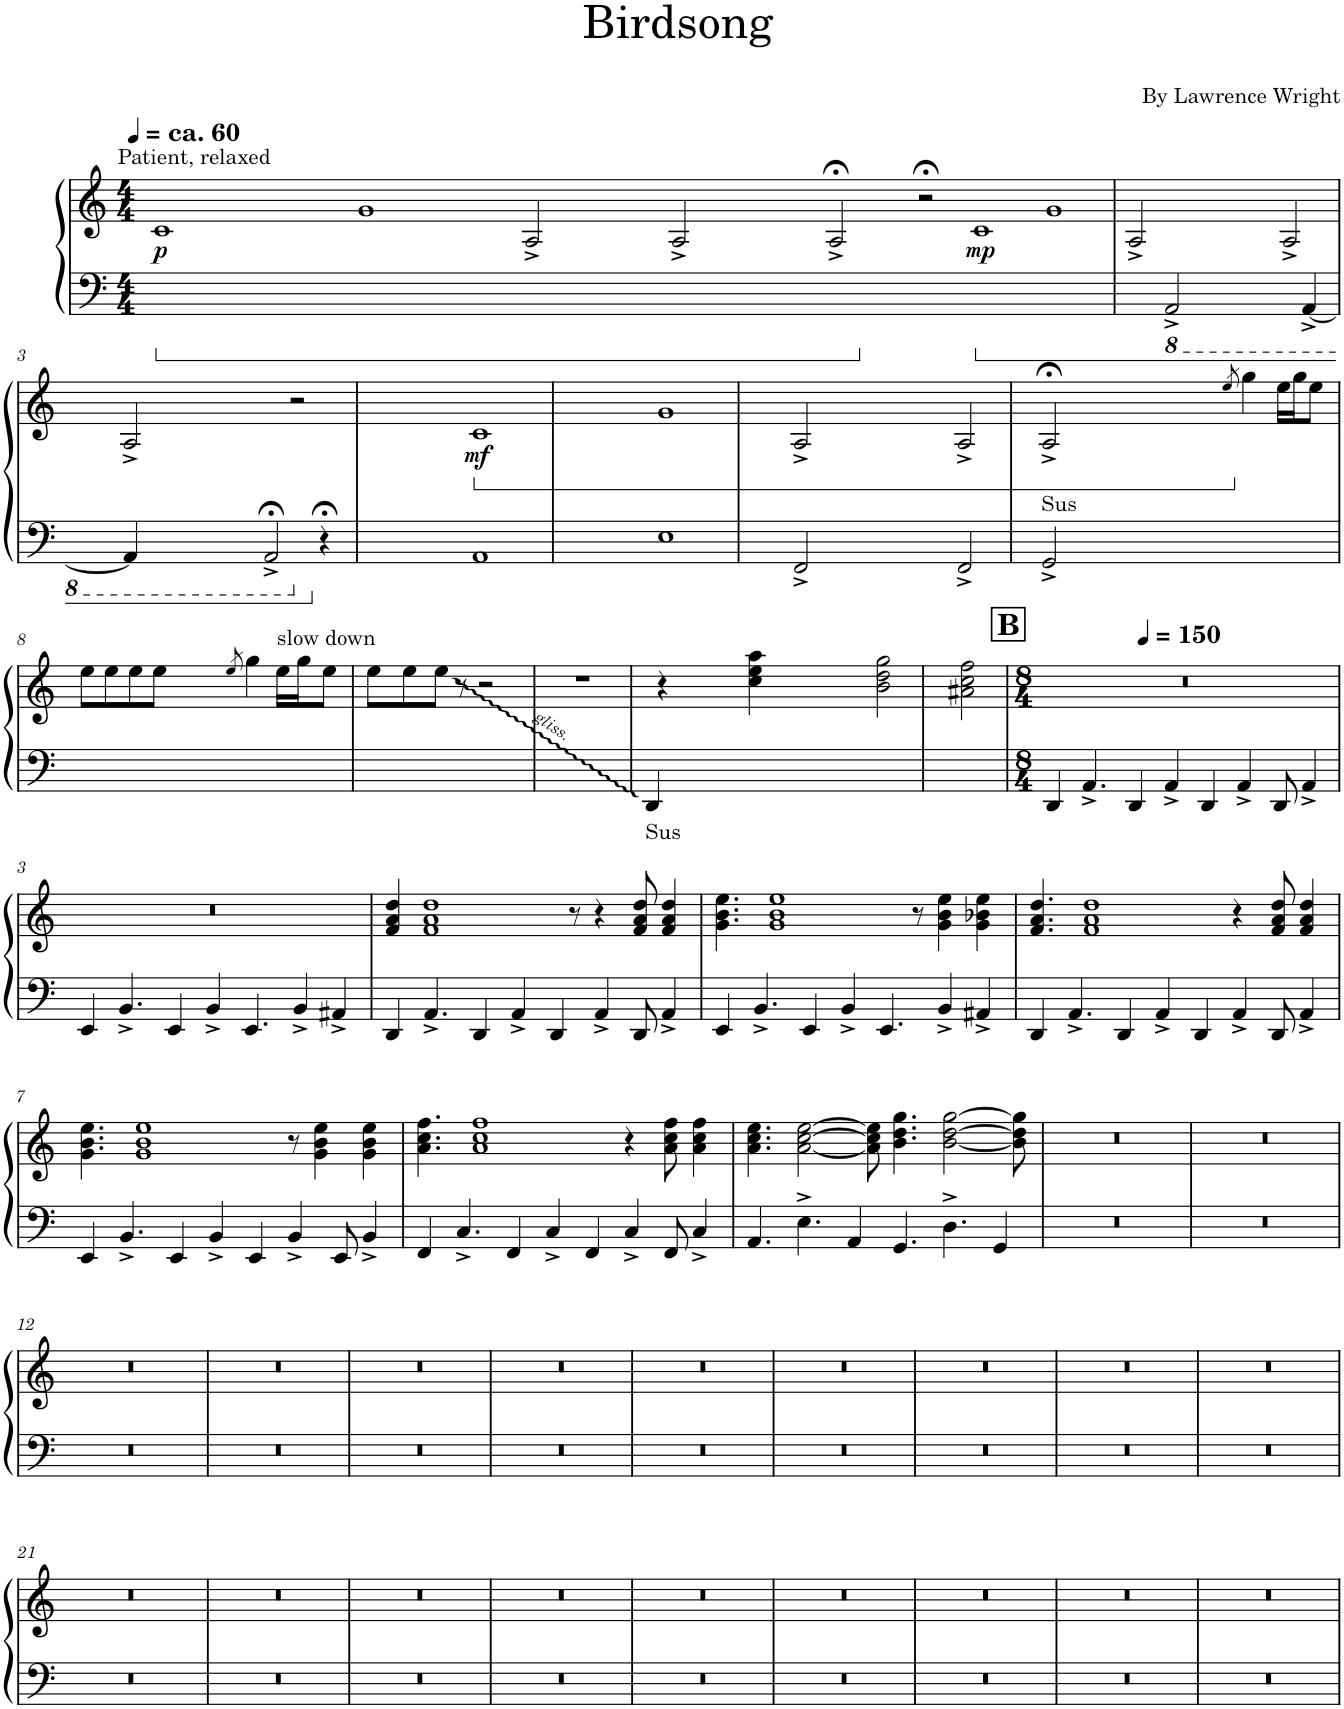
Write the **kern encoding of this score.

**kern	**kern	**dynam
*part1	*part1	*part1
*staff2	*staff1	*staff1/2
*I"Piano	*	*
*I'Pno.	*	*
*clefF4	*clefG2	*
*k[]	*k[]	*
*M4/4	*M4/4	*
=1	=1	=1
!	!LO:TX:a:t=Patient, relaxed	!
!	!LO:TX:a:B:t=ca. 60	!
!	!	!LO:DY:b
1ryy	1c	p
1ryy	1g	.
2ryy	2A^/	.
2ryy	2A^/	.
2ryy	2A;<^/	.
2ryy	2r;<	.
!	!	!LO:DY:b
1ryy	1c	mp
1ryy	1g	.
=2	=2	=2
4ryy	2A^/	.
*8ba	*	*
2AAA^/	.	.
.	2A^/	.
[4AAA^/	.	.
!!LO:LB:g=z
=3	=3	=3
4AAA/]	2A^/	.
2AAA;<^/	.	.
.	2r	.
*X8ba	*	*
4r;<	.	.
=4	=4	=4
*	*ped	*
!	!	!LO:DY:b
1AA	1c	mf
=5	=5	=5
1E	1g	.
=6	=6	=6
2FF^/	2A^/	.
2FF^/	2A^/	.
=7	=7	=7
!LO:TX:a:t=Sus	!	!
2GG^/	2A;<^/	.
*	*Xped	*
.	8qee/	.
2ryy	4gg\	.
.	16ee\LL	.
.	16gg\J	.
.	8ee\J	.
!!LO:LB:g=z
=8	=8	=8
1ryy	8ee\L	.
.	8ee\	.
.	8ee\	.
.	8ee\J	.
.	8qee/	.
.	4gg\	.
!	!LO:TX:a:t=slow down	!
.	16ee\LL	.
.	16gg\J	.
.	8ee\J	.
=9	=9	=9
1ryy	8ee\L	.
.	8ee\	.
.	8ee\J	.
.	8r	.
.	2r	.
=10	=10	=10
1ryy	1r	.
=11	=11	=11
!LO:TX:b:t=Sus	!	!
4DD/	4r	.
4ryy	4cc\ 4ee\ 4aa\	.
2ryy	2b\ 2dd\ 2gg\	.
=12	=12	=12
1ryy	2a#X\ 2cc\ 2ff\	.
.	2ryy	.
=2	=2	=2
!!LO:REH:place=s1:a:B:cj:fs=14:t=B
*M8/4	*M8/4	*
*	*MM150	*
4DD/	0r	.
4.AA^/	.	.
4DD/	.	.
4AA^/	.	.
4DD/	.	.
4AA^/	.	.
8DD/	.	.
4AA^/	.	.
!!LO:LB:g=z
=3	=3	=3
4EE/	0r	.
4.BB^/	.	.
4EE/	.	.
4BB^/	.	.
4.EE/	.	.
4BB^/	.	.
4AA#X^/	.	.
=4	=4	=4
4DD/	4f/ 4a/ 4dd/	.
4.AA^/	1f 1a 1dd	.
4DD/	.	.
4AA^/	.	.
4DD/	.	.
.	8r	.
4AA^/	4r	.
8DD/	8f/ 8a/ 8dd/	.
4AA^/	4f/ 4a/ 4dd/	.
=5	=5	=5
4EE/	4.g\ 4.b\ 4.ee\	.
4.BB^/	.	.
.	1g 1b 1ee	.
4EE/	.	.
4BB^/	.	.
4.EE/	.	.
.	8r	.
4BB^/	4g\ 4b\ 4ee\	.
4AA#X^/	4g\ 4b-X\ 4ee\	.
=6	=6	=6
4DD/	4.f/ 4.a/ 4.dd/	.
4.AA^/	.	.
.	1f 1a 1dd	.
4DD/	.	.
4AA^/	.	.
4DD/	.	.
4AA^/	4r	.
8DD/	8f/ 8a/ 8dd/	.
4AA^/	4f/ 4a/ 4dd/	.
!!LO:LB:g=z
=7	=7	=7
4EE/	4.g\ 4.b\ 4.ee\	.
4.BB^/	.	.
.	1g 1b 1ee	.
4EE/	.	.
4BB^/	.	.
4EE/	.	.
4BB^/	8r	.
.	4g\ 4b\ 4ee\	.
8EE/	.	.
4BB^/	4g\ 4b\ 4ee\	.
=8	=8	=8
4FF/	4.a\ 4.cc\ 4.ff\	.
4.C^/	.	.
.	1a 1cc 1ff	.
4FF/	.	.
4C^/	.	.
4FF/	.	.
4C^/	4r	.
8FF/	8a\ 8cc\ 8ff\	.
4C^/	4a\ 4cc\ 4ff\	.
=9	=9	=9
4.AA/	4.a\ 4.cc\ 4.ee\	.
4.E^\	[2a\ [2cc\ [2ee\	.
4AA/	.	.
.	8a\] 8cc\] 8ee\]	.
4.GG/	4.b\ 4.dd\ 4.gg\	.
4.D^\	[2b\ [2dd\ [2gg\	.
4GG/	.	.
.	8b\] 8dd\] 8gg\]	.
=10	=10	=10
0r	0r	.
=11	=11	=11
0r	0r	.
!!LO:LB:g=z
=12	=12	=12
0r	0r	.
=13	=13	=13
0r	0r	.
=14	=14	=14
0r	0r	.
=15	=15	=15
0r	0r	.
=16	=16	=16
0r	0r	.
=17	=17	=17
0r	0r	.
=18	=18	=18
0r	0r	.
=19	=19	=19
0r	0r	.
=20	=20	=20
0r	0r	.
!!LO:LB:g=z
=21	=21	=21
0r	0r	.
=22	=22	=22
0r	0r	.
=23	=23	=23
0r	0r	.
=24	=24	=24
0r	0r	.
=25	=25	=25
0r	0r	.
=26	=26	=26
0r	0r	.
=27	=27	=27
0r	0r	.
=28	=28	=28
0r	0r	.
=29	=29	=29
0r	0r	.
=	=	=
*-	*-	*-
